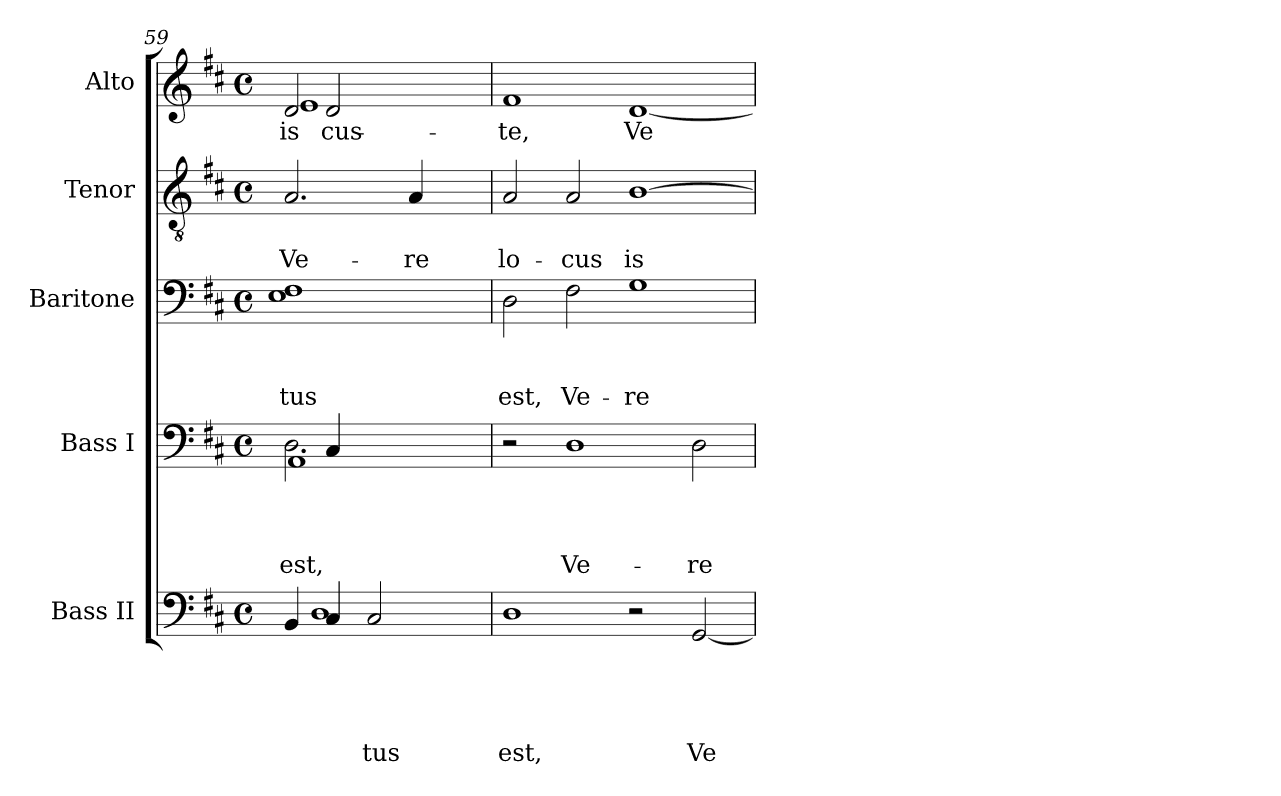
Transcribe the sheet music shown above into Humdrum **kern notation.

**kern	**text	**text	**text	**text	**text	**kern	**text	**text	**text	**text	**kern	**text	**text	**text	**kern	**text	**text	**kern	**text
*part5	*part5	*part5	*part5	*part5	*part5	*part4	*part4	*part4	*part4	*part4	*part3	*part3	*part3	*part3	*part2	*part2	*part2	*part1	*part1
*staff5	*staff5	*staff5	*staff5	*staff5	*staff5	*staff4	*staff4	*staff4	*staff4	*staff4	*staff3	*staff3	*staff3	*staff3	*staff2	*staff2	*staff2	*staff1	*staff1
*I"Bass II	*	*	*	*	*	*I"Bass I	*	*	*	*	*I"Baritone	*	*	*	*I"Tenor	*	*	*I"Alto	*
*clefF4	*	*	*	*	*	*clefF4	*	*	*	*	*clefF4	*	*	*	*clefGv2	*	*	*clefG2	*
*k[f#c#]	*	*	*	*	*	*k[f#c#]	*	*	*	*	*k[f#c#]	*	*	*	*k[f#c#]	*	*	*k[f#c#]	*
*D:	*	*	*	*	*	*D:	*	*	*	*	*D:	*	*	*	*D:	*	*	*D:	*
*M4/4	*	*	*	*	*	*M4/4	*	*	*	*	*M4/4	*	*	*	*M4/4	*	*	*M4/4	*
*met(c)	*	*	*	*	*	*met(c)	*	*	*	*	*met(c)	*	*	*	*met(c)	*	*	*met(c)	*
=59	=59	=59	=59	=59	=59	=59	=59	=59	=59	=59	=59	=59	=59	=59	=59	=59	=59	=59	=59
*^	*	*	*	*	*	*	*	*	*	*	*	*	*	*	*	*	*	*	*
!	!	!	!	!	!	!	!	!	!	!	!LO:LY:b	!	!	!	!LO:LY:b	!	!	!LO:LY:b	!	!LO:LY:b
*	*	*	*	*	*	*	*^	*	*	*	*	*	*	*	*	*	*	*	*^	*
*	*	*	*	*	*	*	*	*^	*	*	*	*	*	*	*	*	*	*	*	*	*^	*
!	!	!	!	!	!	!	!	!	!	!	!	!	!	!	!	!	!	!	!	!	!	!	!	!LO:LY:b
4BB/	4ryy	.	.	.	.	.	2.D\	4ryy	1AA	.	.	.	est,	1E 1F#	.	.	-tus	2.A/	.	Ve-	2d/	4ryy	1e	is-
!	!	!	!	!	!	!	!	!	!	!	!	!	!	!	!	!	!	!	!	!	!	!	!	!LO:LY:b
4C#/	1D	.	.	.	.	.	.	4C#/	.	.	.	.	.	.	.	.	.	.	.	.	.	2d/	.	-cus
!	!	!	!	!	!	!LO:LY:b	!	!	!	!	!	!	!	!	!	!	!	!	!	!	!	!	!	!
2C#/	.	.	.	.	.	-tus	.	4ryy	.	.	.	.	.	.	.	.	.	.	.	.	4ryy	.	.	.
!	!	!	!	!	!	!	!	!	!	!	!	!	!	!	!	!	!	!	!	!LO:LY:b	!	!	!	!
.	.	.	.	.	.	.	4ryy	2ryy	.	.	.	.	.	.	.	.	.	4A/	.	-re	2ryy	4ryy	.	.
4ryy	.	.	.	.	.	.	4ryy	.	4ryy	.	.	.	.	4ryy	.	.	.	4ryy	.	.	.	4ryy	4ryy	.
*v	*v	*	*	*	*	*	*	*	*	*	*	*	*	*	*	*	*	*	*	*	*	*	*	*
!!LO:PB:g=z
=60	=60	=60	=60	=60	=60	=60	=60	=60	=60	=60	=60	=60	=60	=60	=60	=60	=60	=60	=60	=60	=60	=60	=60
!	!	!	!	!	!LO:LY:b	!	!	!	!	!	!	!	!	!	!	!LO:LY:b	!	!	!LO:LY:b	!	!	!	!LO:LY:b
*	*	*	*	*	*	*v	*v	*v	*	*	*	*	*	*	*	*	*	*	*	*v	*v	*v	*
1D	.	.	.	.	est,	2r	.	.	.	.	2D\	.	.	est,	2A/	.	lo-	1f#	-te,
!	!	!	!	!	!	!	!	!	!	!LO:LY:b	!	!	!	!LO:LY:b	!	!	!LO:LY:b	!	!
.	.	.	.	.	.	1D	.	.	.	Ve-	2F#\	.	.	Ve-	2A/	.	-cus	.	.
!	!	!	!	!	!	!	!	!	!	!	!	!	!	!LO:LY:b	!	!	!LO:LY:b	!	!LO:LY:b
2r	.	.	.	.	.	.	.	.	.	.	1G	.	.	-re	[>1B	.	is-	[<1d	Ve-
!	!	!	!	!	!LO:LY:b	!	!	!	!	!LO:LY:b	!	!	!	!	!	!	!	!	!
[<2GG/	.	.	.	.	Ve-	2D\	.	.	.	-re	.	.	.	.	.	.	.	.	.
=	=	=	=	=	=	=	=	=	=	=	=	=	=	=	=	=	=	=	=
*-	*-	*-	*-	*-	*-	*-	*-	*-	*-	*-	*-	*-	*-	*-	*-	*-	*-	*-	*-
